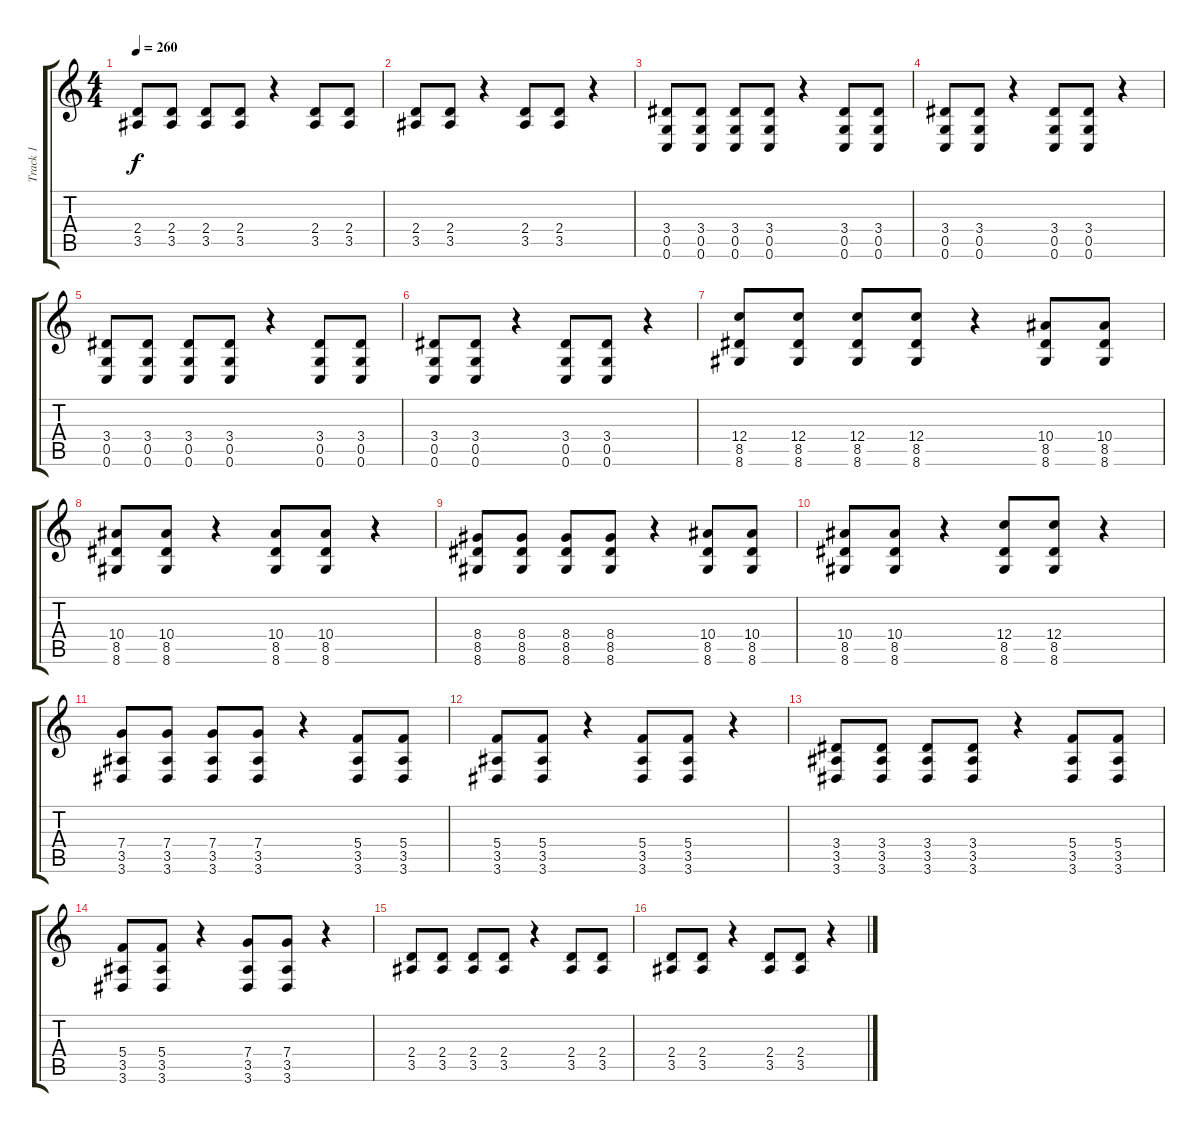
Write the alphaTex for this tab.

\track ("Track 1" "Track 1") {instrument distortionguitar}
\staff {score tabs}
\tuning (D4 A3 F3 C3 G2 C2) {hide}
\ts (4 4)
\tempo 260
\clef g2
\ks c
(2.4 3.5).8{dy f} (2.4 3.5).8 (2.4 3.5).8 (2.4 3.5).8 r.4 (2.4 3.5).8 (2.4 3.5).8 |
(2.4 3.5).8 (2.4 3.5).8 r.4 (2.4 3.5).8 (2.4 3.5).8 r.4 |
(3.4 0.5 0.6).8 (3.4 0.5 0.6).8 (3.4 0.5 0.6).8 (3.4 0.5 0.6).8 r.4 (3.4 0.5 0.6).8 (3.4 0.5 0.6).8 |
(3.4 0.5 0.6).8 (3.4 0.5 0.6).8 r.4 (3.4 0.5 0.6).8 (3.4 0.5 0.6).8 r.4 |
(3.4 0.5 0.6).8 (3.4 0.5 0.6).8 (3.4 0.5 0.6).8 (3.4 0.5 0.6).8 r.4 (3.4 0.5 0.6).8 (3.4 0.5 0.6).8 |
(3.4 0.5 0.6).8 (3.4 0.5 0.6).8 r.4 (3.4 0.5 0.6).8 (3.4 0.5 0.6).8 r.4 |
(12.4 8.5 8.6).8 (12.4 8.5 8.6).8 (12.4 8.5 8.6).8 (12.4 8.5 8.6).8 r.4 (10.4 8.5 8.6).8 (10.4 8.5 8.6).8 |
(10.4 8.5 8.6).8 (10.4 8.5 8.6).8 r.4 (10.4 8.5 8.6).8 (10.4 8.5 8.6).8 r.4 |
(8.4 8.5 8.6).8 (8.4 8.5 8.6).8 (8.4 8.5 8.6).8 (8.4 8.5 8.6).8 r.4 (10.4 8.5 8.6).8 (10.4 8.5 8.6).8 |
(10.4 8.5 8.6).8 (10.4 8.5 8.6).8 r.4 (12.4 8.5 8.6).8 (12.4 8.5 8.6).8 r.4 |
(7.4 3.5 3.6).8 (7.4 3.5 3.6).8 (7.4 3.5 3.6).8 (7.4 3.5 3.6).8 r.4 (5.4 3.5 3.6).8 (5.4 3.5 3.6).8 |
(5.4 3.5 3.6).8 (5.4 3.5 3.6).8 r.4 (5.4 3.5 3.6).8 (5.4 3.5 3.6).8 r.4 |
(3.4 3.5 3.6).8 (3.4 3.5 3.6).8 (3.4 3.5 3.6).8 (3.4 3.5 3.6).8 r.4 (5.4 3.5 3.6).8 (5.4 3.5 3.6).8 |
(5.4 3.5 3.6).8 (5.4 3.5 3.6).8 r.4 (7.4 3.5 3.6).8 (7.4 3.5 3.6).8 r.4 |
(2.4 3.5).8 (2.4 3.5).8 (2.4 3.5).8 (2.4 3.5).8 r.4 (2.4 3.5).8 (2.4 3.5).8 |
(2.4 3.5).8 (2.4 3.5).8 r.4 (2.4 3.5).8 (2.4 3.5).8 r.4
